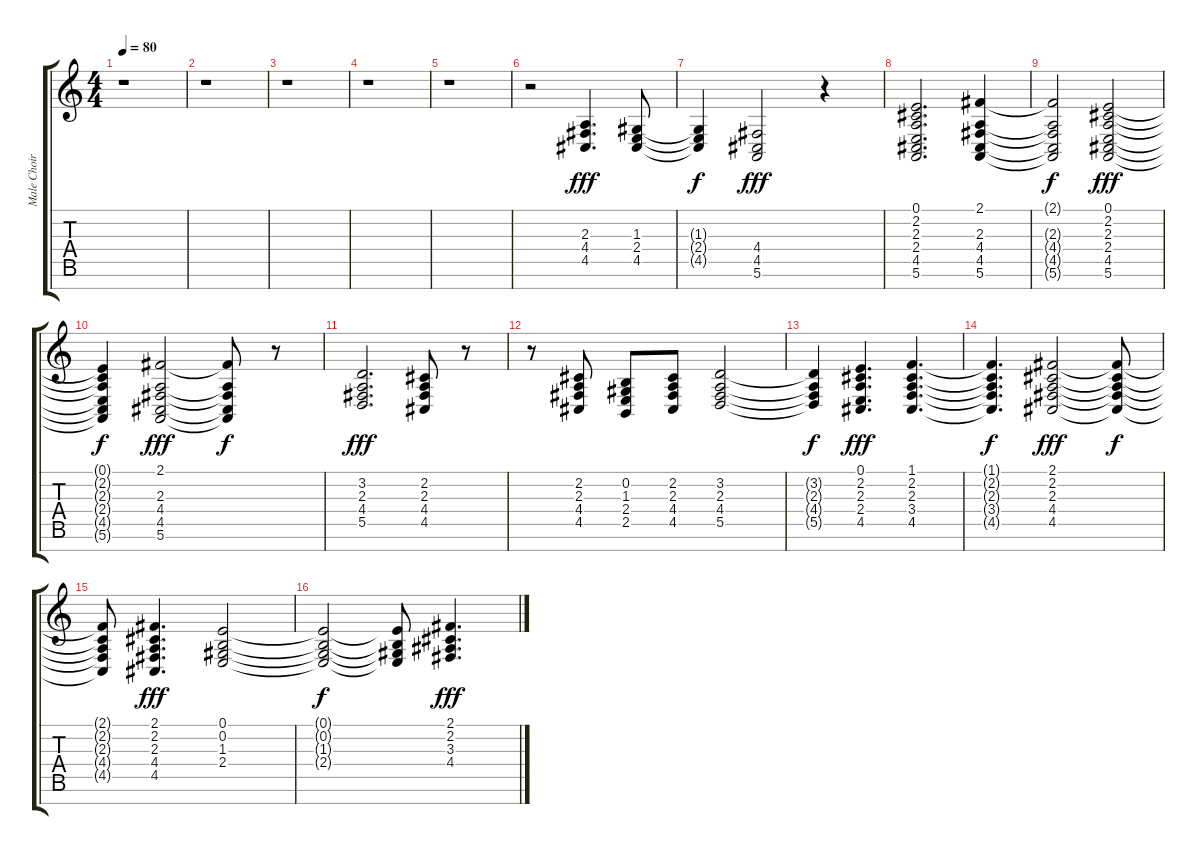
\track ("Male Choir" "Male Choir") {instrument choiraahs}
\staff {score tabs}
\tuning (E4 B3 G3 D3 A2 E2 B1) {hide}
\ts (4 4)
\tempo 80
\clef g2
\ks c
r.1{dy mf} |
r.1 |
r.1 |
r.1 |
r.1 |
r.2 (2.3 4.4 4.5).4{d dy fff} (1.3 2.4 4.5).8 |
(1.3{t} 2.4{t} 4.5{t}).4{dy f} (4.4 4.5 5.6).2{dy fff} r.4 |
(0.1 2.2 2.3 2.4 4.5 5.6).2{d} (2.1 2.3 4.4 4.5 5.6).4 |
(2.1{t} 2.3{t} 4.4{t} 4.5{t} 5.6{t}).2{dy f} (0.1 2.2 2.3 2.4 4.5 5.6).2{dy fff} |
(0.1{t} 2.2{t} 2.3{t} 2.4{t} 4.5{t} 5.6{t}).4{dy f} (2.1 2.3 4.4 4.5 5.6).2{dy fff} (2.1{t} 2.3{t} 4.4{t} 4.5{t} 5.6{t}).8{dy f} r.8 |
(3.2 2.3 4.4 5.5).2{d dy fff} (2.2 2.3 4.4 4.5).8 r.8 |
r.8 (2.2 2.3 4.4 4.5).8 (0.2 1.3 2.4 2.5).8 (2.2 2.3 4.4 4.5).8 (3.2 2.3 4.4 5.5).2 |
(3.2{t} 2.3{t} 4.4{t} 5.5{t}).4{dy f} (0.1 2.2 2.3 2.4 4.5).4{d dy fff} (1.1 2.2 2.3 3.4 4.5).4{d} |
(1.1{t} 2.2{t} 2.3{t} 3.4{t} 4.5{t}).4{d dy f} (2.1 2.2 2.3 4.4 4.5).2{dy fff} (2.1{t} 2.2{t} 2.3{t} 4.4{t} 4.5{t}).8{dy f} |
(2.1{t} 2.2{t} 2.3{t} 4.4{t} 4.5{t}).8 (2.1 2.2 2.3 4.4 4.5).4{d dy fff} (0.1 0.2 1.3 2.4).2 |
(0.1{t} 0.2{t} 1.3{t} 2.4{t}).2{dy f} (0.1{t} 0.2{t} 1.3{t} 2.4{t}).8 (2.1 2.2 3.3 4.4).4{d dy fff}
